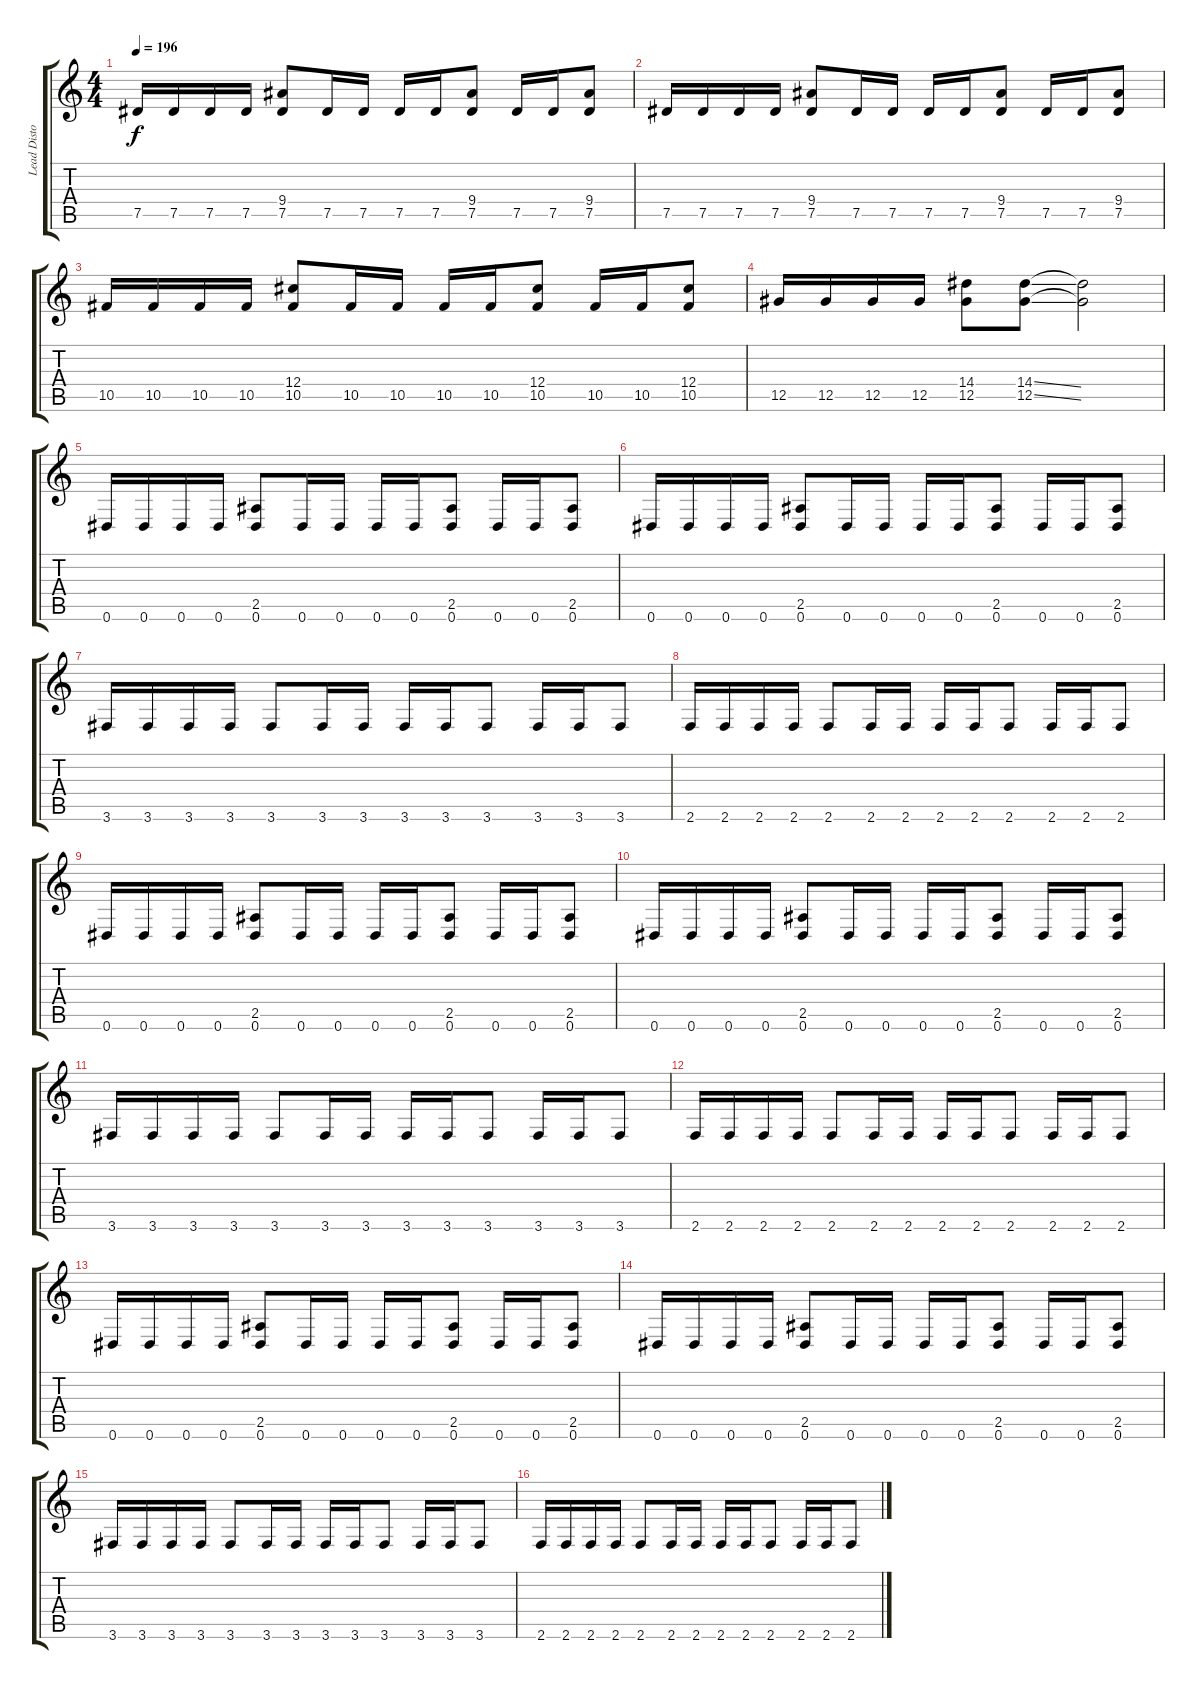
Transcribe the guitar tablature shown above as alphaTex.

\track ("Lead Distortion" "Lead Disto") {instrument overdrivenguitar}
\staff {score tabs}
\tuning (Eb4 Bb3 Gb3 Db3 Ab2 Eb2) {hide}
\ts (4 4)
\tempo 196
\clef g2
\ks c
7.5.16{dy f} 7.5.16 7.5.16 7.5.16 (9.4 7.5).8 7.5.16 7.5.16 7.5.16 7.5.16 (9.4 7.5).8 7.5.16 7.5.16 (9.4 7.5).8 |
7.5.16 7.5.16 7.5.16 7.5.16 (9.4 7.5).8 7.5.16 7.5.16 7.5.16 7.5.16 (9.4 7.5).8 7.5.16 7.5.16 (9.4 7.5).8 |
10.5.16 10.5.16 10.5.16 10.5.16 (12.4 10.5).8 10.5.16 10.5.16 10.5.16 10.5.16 (12.4 10.5).8 10.5.16 10.5.16 (12.4 10.5).8 |
12.5.16 12.5.16 12.5.16 12.5.16 (14.4 12.5).8 (14.4{ss} 12.5{ss}).8 (14.4{t} 12.5{t}).2 |
0.6.16 0.6.16 0.6.16 0.6.16 (2.5 0.6).8 0.6.16 0.6.16 0.6.16 0.6.16 (2.5 0.6).8 0.6.16 0.6.16 (2.5 0.6).8 |
0.6.16 0.6.16 0.6.16 0.6.16 (2.5 0.6).8 0.6.16 0.6.16 0.6.16 0.6.16 (2.5 0.6).8 0.6.16 0.6.16 (2.5 0.6).8 |
3.6.16 3.6.16 3.6.16 3.6.16 3.6.8 3.6.16 3.6.16 3.6.16 3.6.16 3.6.8 3.6.16 3.6.16 3.6.8 |
2.6.16 2.6.16 2.6.16 2.6.16 2.6.8 2.6.16 2.6.16 2.6.16 2.6.16 2.6.8 2.6.16 2.6.16 2.6.8 |
0.6.16 0.6.16 0.6.16 0.6.16 (2.5 0.6).8 0.6.16 0.6.16 0.6.16 0.6.16 (2.5 0.6).8 0.6.16 0.6.16 (2.5 0.6).8 |
0.6.16 0.6.16 0.6.16 0.6.16 (2.5 0.6).8 0.6.16 0.6.16 0.6.16 0.6.16 (2.5 0.6).8 0.6.16 0.6.16 (2.5 0.6).8 |
3.6.16 3.6.16 3.6.16 3.6.16 3.6.8 3.6.16 3.6.16 3.6.16 3.6.16 3.6.8 3.6.16 3.6.16 3.6.8 |
2.6.16 2.6.16 2.6.16 2.6.16 2.6.8 2.6.16 2.6.16 2.6.16 2.6.16 2.6.8 2.6.16 2.6.16 2.6.8 |
0.6.16 0.6.16 0.6.16 0.6.16 (2.5 0.6).8 0.6.16 0.6.16 0.6.16 0.6.16 (2.5 0.6).8 0.6.16 0.6.16 (2.5 0.6).8 |
0.6.16 0.6.16 0.6.16 0.6.16 (2.5 0.6).8 0.6.16 0.6.16 0.6.16 0.6.16 (2.5 0.6).8 0.6.16 0.6.16 (2.5 0.6).8 |
3.6.16 3.6.16 3.6.16 3.6.16 3.6.8 3.6.16 3.6.16 3.6.16 3.6.16 3.6.8 3.6.16 3.6.16 3.6.8 |
2.6.16 2.6.16 2.6.16 2.6.16 2.6.8 2.6.16 2.6.16 2.6.16 2.6.16 2.6.8 2.6.16 2.6.16 2.6.8
